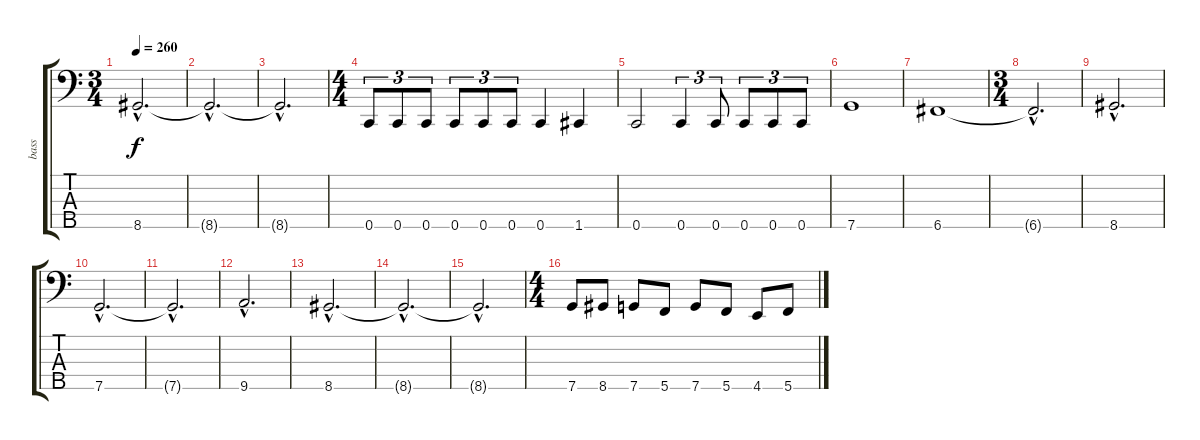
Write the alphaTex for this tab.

\track ("bass" "bass") {instrument electricbasspick}
\staff {score tabs}
\tuning (A2 F2 C2 G1 C1) {hide}
\ts (3 4)
\tempo 260
\clef f4
\ks c
8.5{hac}.2{d dy f} |
8.5{hac t}.2{d} |
8.5{hac t}.2{d} |
\ts (4 4)
0.5.8{tu (3 2)} 0.5.8{tu (3 2)} 0.5.8{tu (3 2)} 0.5.8{tu (3 2)} 0.5.8{tu (3 2)} 0.5.8{tu (3 2)} 0.5.4 1.5.4 |
0.5.2 0.5.4{tu (3 2)} 0.5.8{tu (3 2)} 0.5.8{tu (3 2)} 0.5.8{tu (3 2)} 0.5.8{tu (3 2)} |
7.5.1 |
6.5.1 |
\ts (3 4)
6.5{hac t}.2{d} |
8.5{hac}.2{d} |
7.5{hac}.2{d} |
7.5{hac t}.2{d} |
9.5{hac}.2{d} |
8.5{hac}.2{d} |
8.5{hac t}.2{d} |
8.5{hac t}.2{d} |
\ts (4 4)
7.5.8 8.5.8 7.5.8 5.5.8 7.5.8 5.5.8 4.5.8 5.5.8
